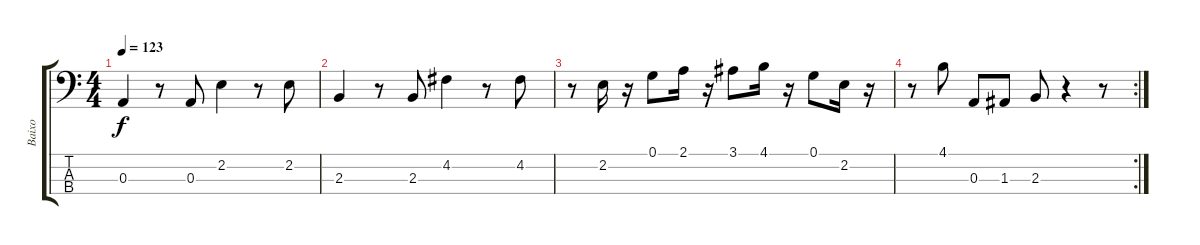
\track ("Baixo" "Baixo") {instrument fretlessbass}
\staff {score tabs}
\tuning (G2 D2 A1 E1) {hide}
\ts (4 4)
\tempo 123
\clef f4
\ks c
0.3.4{dy f} r.8 0.3.8 2.2.4 r.8 2.2.8 |
2.3.4 r.8 2.3.8 4.2.4 r.8 4.2.8 |
r.8 2.2.16 r.16 0.1.8 2.1.16 r.16 3.1.8 4.1.16 r.16 0.1.8 2.2.16 r.16 |
\rc 2
r.8 4.1.8 0.3.8 1.3.8 2.3.8 r.4 r.8
